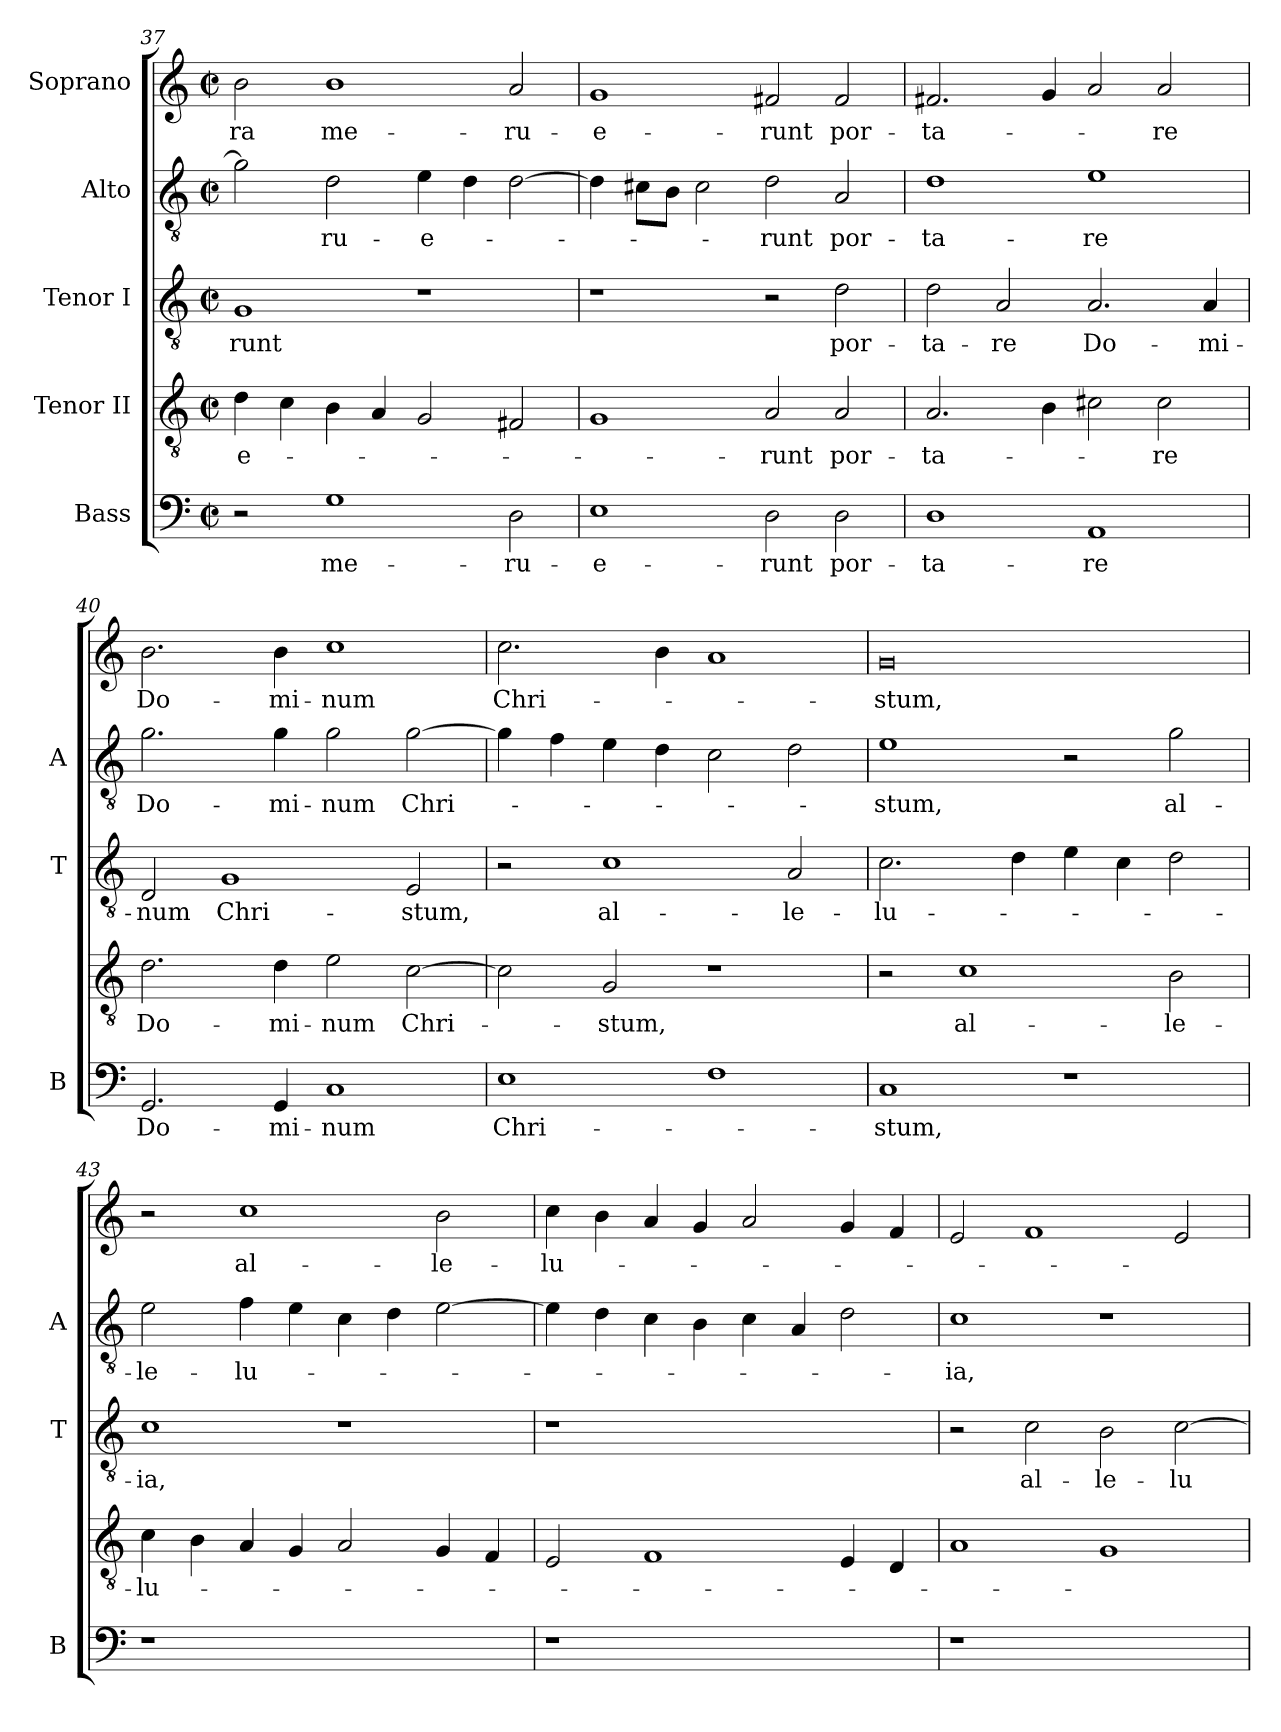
**kern	**text	**kern	**text	**kern	**text	**kern	**text	**kern	**text
*part5	*part5	*part4	*part4	*part3	*part3	*part2	*part2	*part1	*part1
*staff5	*staff5	*staff4	*staff4	*staff3	*staff3	*staff2	*staff2	*staff1	*staff1
*I"Bass	*	*I"Tenor II	*	*I"Tenor I	*	*I"Alto	*	*I"Soprano	*
*I'B	*	*	*	*I'T	*	*I'A	*	*	*
*clefF4	*	*clefGv2	*	*clefGv2	*	*clefGv2	*	*clefG2	*
*k[]	*	*k[]	*	*k[]	*	*k[]	*	*k[]	*
*C:	*	*C:	*	*C:	*	*C:	*	*C:	*
*M2/2	*	*M2/2	*	*M2/2	*	*M2/2	*	*M2/2	*
*met(c|)	*	*met(c|)	*	*met(c|)	*	*met(c|)	*	*met(c|)	*
=37	=37	=37	=37	=37	=37	=37	=37	=37	=37
!	!	!	!LO:LY:b	!	!LO:LY:b	!	!	!	!LO:LY:b
2r	.	4d\	-e-	1G	-runt	2g\]	.	2b\	-ra
.	.	4c\	.	.	.	.	.	.	.
!	!LO:LY:b	!	!	!	!	!	!LO:LY:b	!	!LO:LY:b
1G	me-	4B\	.	.	.	2d\	-ru-	1b	me-
.	.	4A/	.	.	.	.	.	.	.
!	!	!	!	!	!	!	!LO:LY:b	!	!
.	.	2G/	.	1r	.	4e\	-e-	.	.
.	.	.	.	.	.	4d\	.	.	.
!	!LO:LY:b	!	!	!	!	!	!	!	!LO:LY:b
2D\	-ru-	2F#X/	.	.	.	[>2d\	.	2a/	-ru-
!!LO:LB:g=z
=38	=38	=38	=38	=38	=38	=38	=38	=38	=38
!	!LO:LY:b	!	!	!	!	!	!	!	!LO:LY:b
1E	-e-	1G	.	1r	.	4d\]	.	1g	-e-
.	.	.	.	.	.	8c#X\L	.	.	.
.	.	.	.	.	.	8B\J	.	.	.
.	.	.	.	.	.	2c#\	.	.	.
!	!LO:LY:b	!	!LO:LY:b	!	!	!	!LO:LY:b	!	!LO:LY:b
2D\	-runt	2A/	-runt	2r	.	2d\	-runt	2f#X/	-runt
!	!LO:LY:b	!	!LO:LY:b	!	!LO:LY:b	!	!LO:LY:b	!	!LO:LY:b
2D\	por-	2A/	por-	2d\	por-	2A/	por-	2f#/	por-
=39	=39	=39	=39	=39	=39	=39	=39	=39	=39
!	!LO:LY:b	!	!LO:LY:b	!	!LO:LY:b	!	!LO:LY:b	!	!LO:LY:b
1D	-ta-	2.A/	-ta-	2d\	-ta-	1d	-ta-	2.f#X/	-ta-
!	!	!	!	!	!LO:LY:b	!	!	!	!
.	.	.	.	2A/	-re	.	.	.	.
.	.	4B\	.	.	.	.	.	4g/	.
!	!LO:LY:b	!	!	!	!LO:LY:b	!	!LO:LY:b	!	!
1AA	-re	2c#X\	.	2.A/	Do-	1e	-re	2a/	.
!	!	!	!LO:LY:b	!	!	!	!	!	!LO:LY:b
.	.	2c#\	-re	.	.	.	.	2a/	-re
!	!	!	!	!	!LO:LY:b	!	!	!	!
.	.	.	.	4A/	-mi-	.	.	.	.
=40	=40	=40	=40	=40	=40	=40	=40	=40	=40
!	!LO:LY:b	!	!LO:LY:b	!	!LO:LY:b	!	!LO:LY:b	!	!LO:LY:b
2.GG/	Do-	2.d\	Do-	2D/	-num	2.g\	Do-	2.b\	Do-
!	!	!	!	!	!LO:LY:b	!	!	!	!
.	.	.	.	1G	Chri-	.	.	.	.
!	!LO:LY:b	!	!LO:LY:b	!	!	!	!LO:LY:b	!	!LO:LY:b
4GG/	-mi-	4d\	-mi-	.	.	4g\	-mi-	4b\	-mi-
!	!LO:LY:b	!	!LO:LY:b	!	!	!	!LO:LY:b	!	!LO:LY:b
1C	-num	2e\	-num	.	.	2g\	-num	1cc	-num
!	!	!	!LO:LY:b	!	!LO:LY:b	!	!LO:LY:b	!	!
.	.	[>2c\	Chri-	2E/	-stum,	[>2g\	Chri-	.	.
=41	=41	=41	=41	=41	=41	=41	=41	=41	=41
!	!LO:LY:b	!	!	!	!	!	!	!	!LO:LY:b
1E	Chri-	2c\]	.	2r	.	4g\]	.	2.cc\	Chri-
.	.	.	.	.	.	4f\	.	.	.
!	!	!	!LO:LY:b	!	!LO:LY:b	!	!	!	!
.	.	2G/	-stum,	1c	al-	4e\	.	.	.
.	.	.	.	.	.	4d\	.	4b\	.
1F	.	1r	.	.	.	2c\	.	1a	.
!	!	!	!	!	!LO:LY:b	!	!	!	!
.	.	.	.	2A/	-le-	2d\	.	.	.
!!LO:PB:g=z
=42	=42	=42	=42	=42	=42	=42	=42	=42	=42
!	!LO:LY:b	!	!	!	!LO:LY:b	!	!LO:LY:b	!	!LO:LY:b
1C	-stum,	2r	.	2.c\	-lu-	1e	-stum,	0g	-stum,
!	!	!	!LO:LY:b	!	!	!	!	!	!
.	.	1c	al-	.	.	.	.	.	.
.	.	.	.	4d\	.	.	.	.	.
1r	.	.	.	4e\	.	2r	.	.	.
.	.	.	.	4c\	.	.	.	.	.
!	!	!	!LO:LY:b	!	!	!	!LO:LY:b	!	!
.	.	2B\	-le-	2d\	.	2g\	al-	.	.
=43	=43	=43	=43	=43	=43	=43	=43	=43	=43
!LO:N:vis=1	!	!	!LO:LY:b	!	!LO:LY:b	!	!LO:LY:b	!	!
1r	.	4c\	-lu-	1c	-ia,	2e\	-le-	2r	.
.	.	4B\	.	.	.	.	.	.	.
!	!	!	!	!	!	!	!LO:LY:b	!	!LO:LY:b
.	.	4A/	.	.	.	4f\	-lu-	1cc	al-
.	.	4G/	.	.	.	4e\	.	.	.
1ryy	.	2A/	.	1r	.	4c\	.	.	.
.	.	.	.	.	.	4d\	.	.	.
!	!	!	!	!	!	!	!	!	!LO:LY:b
.	.	4G/	.	.	.	[>2e\	.	2b\	-le-
.	.	4F/	.	.	.	.	.	.	.
=44	=44	=44	=44	=44	=44	=44	=44	=44	=44
!LO:N:vis=1	!	!	!	!LO:N:vis=1	!	!	!	!	!LO:LY:b
1r	.	2E/	.	1r	.	4e\]	.	4cc\	-lu-
.	.	.	.	.	.	4d\	.	4b\	.
.	.	1F	.	.	.	4c\	.	4a/	.
.	.	.	.	.	.	4B\	.	4g/	.
1ryy	.	.	.	1ryy	.	4c\	.	2a/	.
.	.	.	.	.	.	4A/	.	.	.
.	.	4E/	.	.	.	2d\	.	4g/	.
.	.	4D/	.	.	.	.	.	4f/	.
=45	=45	=45	=45	=45	=45	=45	=45	=45	=45
!LO:N:vis=1	!	!	!	!	!	!	!LO:LY:b	!	!
1r	.	1A	.	2r	.	1c	-ia,	2e/	.
!	!	!	!	!	!LO:LY:b	!	!	!	!
.	.	.	.	2c\	al-	.	.	1f	.
!	!	!	!	!	!LO:LY:b	!	!	!	!
1ryy	.	1G	.	2B\	-le-	1r	.	.	.
!	!	!	!	!	!LO:LY:b	!	!	!	!
.	.	.	.	[>2c\	-lu-	.	.	2e/	.
=	=	=	=	=	=	=	=	=	=
*-	*-	*-	*-	*-	*-	*-	*-	*-	*-
